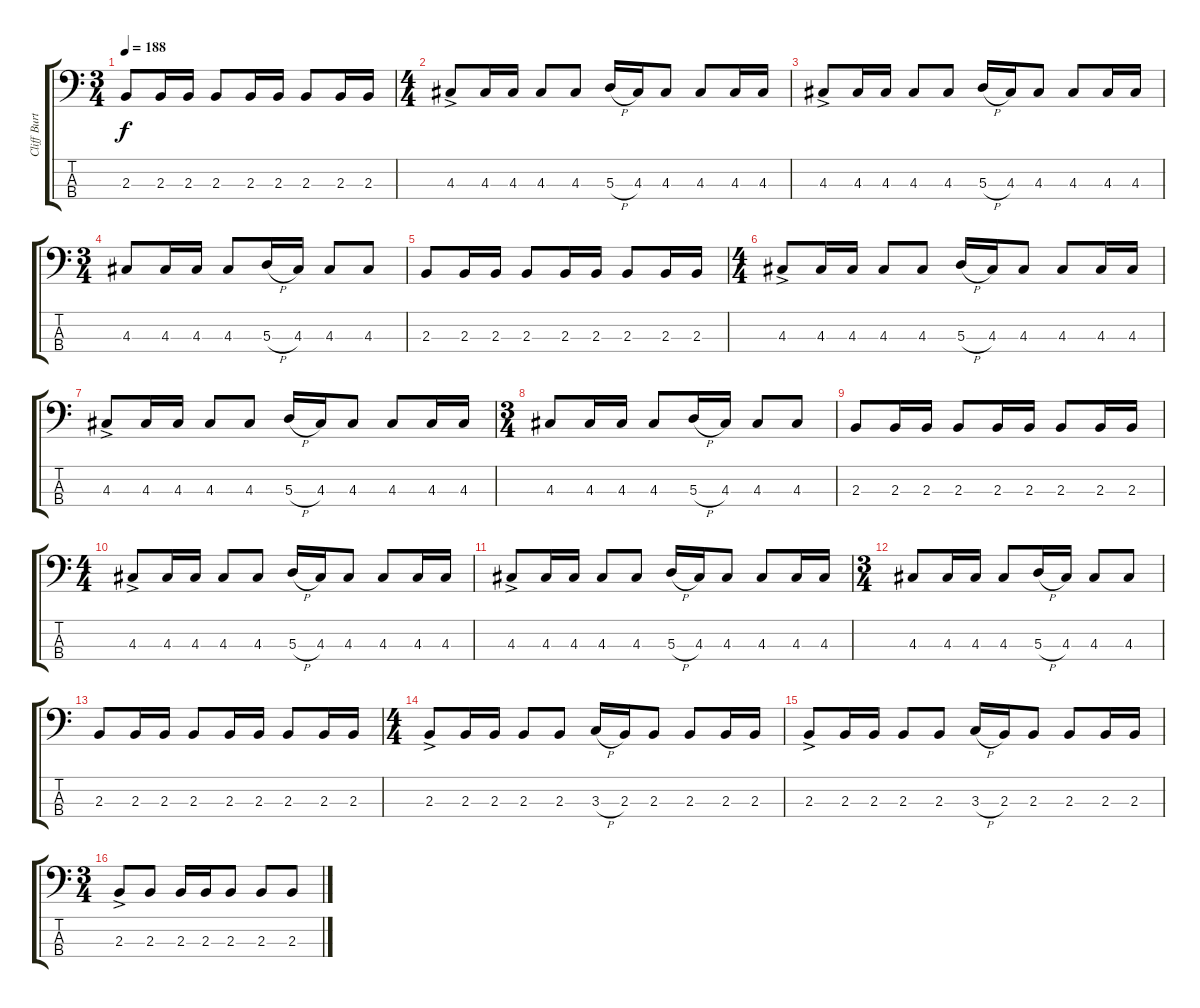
\track ("Cliff Burton (Bass)" "Cliff Burt") {instrument electricbassfinger}
\staff {score tabs}
\tuning (G2 D2 A1 E1) {hide}
\ts (3 4)
\tempo 188
\clef f4
\ks c
2.3.8{dy f} 2.3.16 2.3.16 2.3.8 2.3.16 2.3.16 2.3.8 2.3.16 2.3.16 |
\ts (4 4)
4.3{ac}.8 4.3.16 4.3.16 4.3.8 4.3.8 5.3{h}.16 4.3.16 4.3.8 4.3.8 4.3.16 4.3.16 |
4.3{ac}.8 4.3.16 4.3.16 4.3.8 4.3.8 5.3{h}.16 4.3.16 4.3.8 4.3.8 4.3.16 4.3.16 |
\ts (3 4)
4.3.8 4.3.16 4.3.16 4.3.8 5.3{h}.16 4.3.16 4.3.8 4.3.8 |
2.3.8 2.3.16 2.3.16 2.3.8 2.3.16 2.3.16 2.3.8 2.3.16 2.3.16 |
\ts (4 4)
4.3{ac}.8 4.3.16 4.3.16 4.3.8 4.3.8 5.3{h}.16 4.3.16 4.3.8 4.3.8 4.3.16 4.3.16 |
4.3{ac}.8 4.3.16 4.3.16 4.3.8 4.3.8 5.3{h}.16 4.3.16 4.3.8 4.3.8 4.3.16 4.3.16 |
\ts (3 4)
4.3.8 4.3.16 4.3.16 4.3.8 5.3{h}.16 4.3.16 4.3.8 4.3.8 |
2.3.8 2.3.16 2.3.16 2.3.8 2.3.16 2.3.16 2.3.8 2.3.16 2.3.16 |
\ts (4 4)
4.3{ac}.8 4.3.16 4.3.16 4.3.8 4.3.8 5.3{h}.16 4.3.16 4.3.8 4.3.8 4.3.16 4.3.16 |
4.3{ac}.8 4.3.16 4.3.16 4.3.8 4.3.8 5.3{h}.16 4.3.16 4.3.8 4.3.8 4.3.16 4.3.16 |
\ts (3 4)
4.3.8 4.3.16 4.3.16 4.3.8 5.3{h}.16 4.3.16 4.3.8 4.3.8 |
2.3.8 2.3.16 2.3.16 2.3.8 2.3.16 2.3.16 2.3.8 2.3.16 2.3.16 |
\ts (4 4)
2.3{ac}.8 2.3.16 2.3.16 2.3.8 2.3.8 3.3{h}.16 2.3.16 2.3.8 2.3.8 2.3.16 2.3.16 |
2.3{ac}.8 2.3.16 2.3.16 2.3.8 2.3.8 3.3{h}.16 2.3.16 2.3.8 2.3.8 2.3.16 2.3.16 |
\ts (3 4)
2.3{ac}.8 2.3.8 2.3.16 2.3.16 2.3.8 2.3.8 2.3.8
